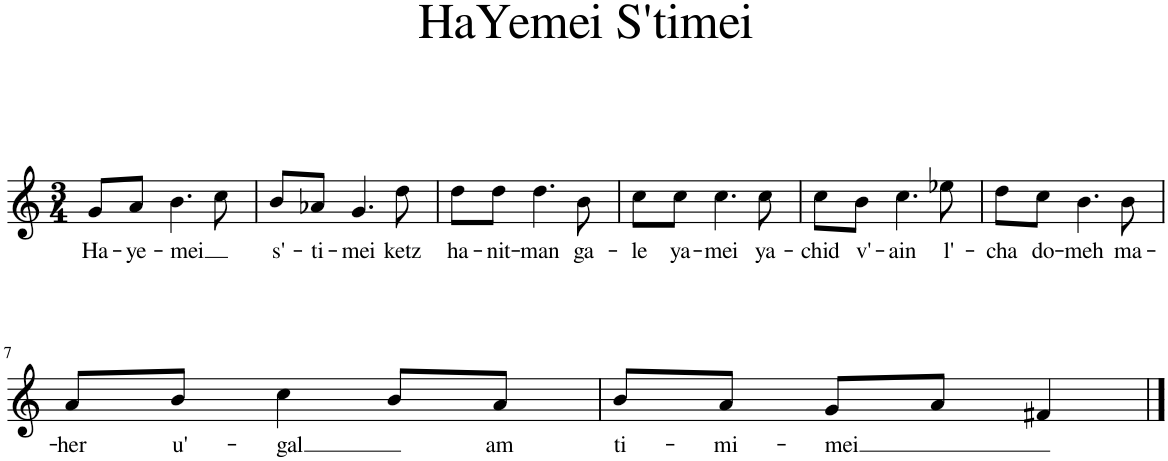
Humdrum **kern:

**kern	**text
*part1	*part1
*staff1	*staff1
*I"Bb Trumpet	*
*I'Bb Tpt.	*
*clefG2	*
*Trd1c2	*
*k[]	*
*M3/4	*
=1	=1
!	!LO:LY:b
8g/L	Ha-
!	!LO:LY:b
8a/J	-ye-
!	!LO:LY:b
4.b\	-mei
8cc\	.
=2	=2
*k[]	*
!	!LO:LY:b
8b/L	s'-
!	!LO:LY:b
8a-X/J	-ti-
!	!LO:LY:b
4.g/	-mei
!	!LO:LY:b
8dd\	ketz
=3	=3
!	!LO:LY:b
8dd\L	ha-
!	!LO:LY:b
8dd\J	-nit-
!	!LO:LY:b
4.dd\	-man
!	!LO:LY:b
8b\	ga-
=4	=4
!	!LO:LY:b
8cc\L	-le
!	!LO:LY:b
8cc\J	ya-
!	!LO:LY:b
4.cc\	-mei
!	!LO:LY:b
8cc\	ya-
=5	=5
!	!LO:LY:b
8cc\L	-chid
!	!LO:LY:b
8b\J	v'-
!	!LO:LY:b
4.cc\	-ain
!	!LO:LY:b
8ee-X\	l'-
=6	=6
!	!LO:LY:b
8dd\L	-cha
!	!LO:LY:b
8cc\J	do-
!	!LO:LY:b
4.b\	-meh
!	!LO:LY:b
8b\	ma-
!!LO:LB:g=z
=7	=7
!	!LO:LY:b
8a/L	-her
!	!LO:LY:b
8b/J	u'-
!	!LO:LY:b
4cc\	-gal
8b/L	.
!	!LO:LY:b
8a/J	am
=8	=8
!	!LO:LY:b
8b/L	ti-
!	!LO:LY:b
8a/J	-mi-
!	!LO:LY:b
8g/L	-mei
8a/J	.
4f#X/	.
==	==
*-	*-
